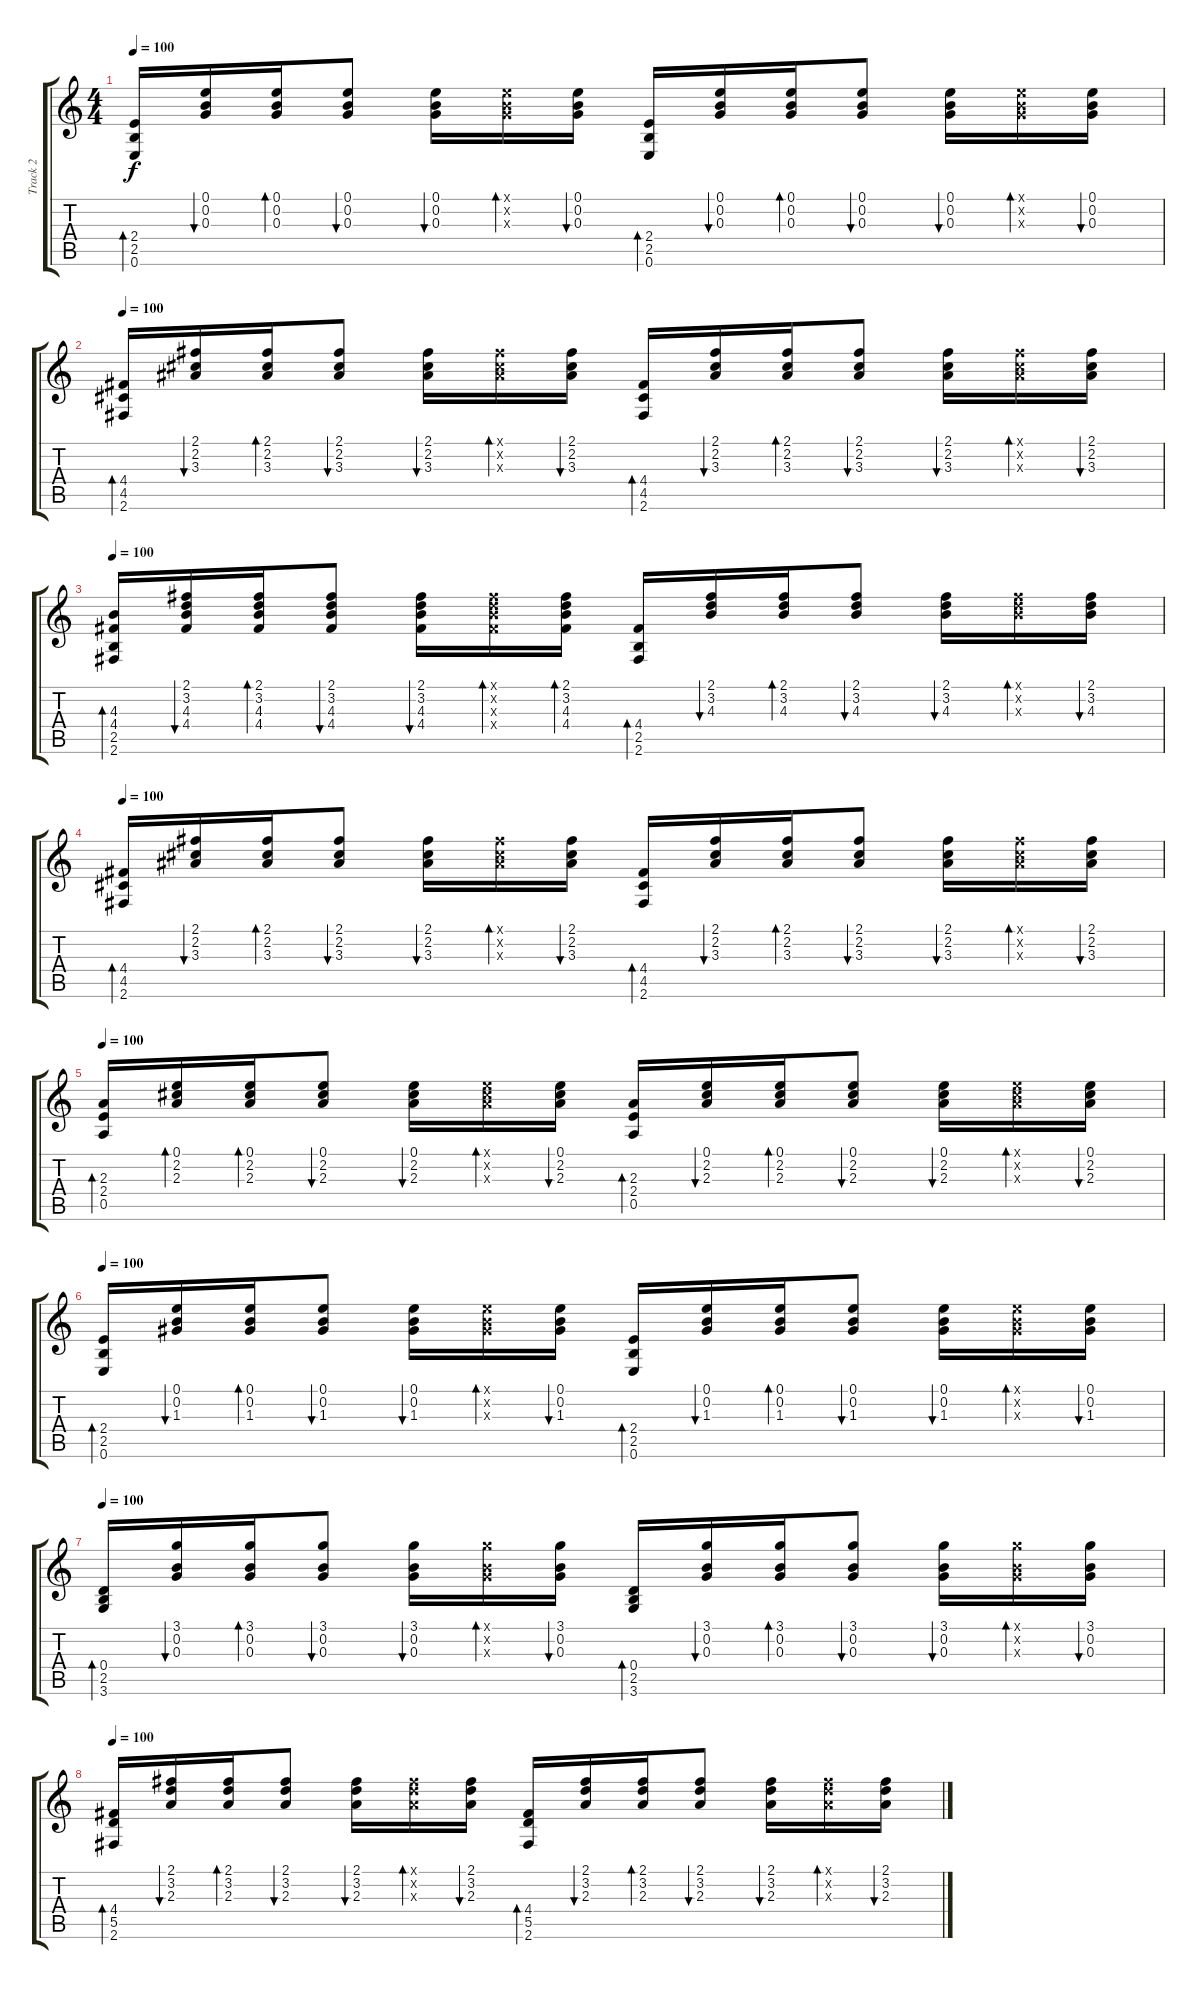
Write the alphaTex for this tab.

\track ("Track 2" "Track 2") {instrument acousticguitarnylon}
\staff {score tabs}
\tuning (E4 B3 G3 D3 A2 E2) {hide}
\ts (4 4)
\tempo 100
\clef g2
\ks c
(2.4 2.5 0.6).16{bd 60 dy f} (0.1 0.2 0.3).16{bu 60} (0.1 0.2 0.3).16{bd 60} (0.1 0.2 0.3).8{bu 60} (0.1 0.2 0.3).16{bu 60} (0.1{x} 0.2{x} 0.3{x}).16{bd 60} (0.1 0.2 0.3).16{bu 60} (2.4 2.5 0.6).16{bd 60} (0.1 0.2 0.3).16{bu 60} (0.1 0.2 0.3).16{bd 60} (0.1 0.2 0.3).8{bu 60} (0.1 0.2 0.3).16{bu 60} (0.1{x} 0.2{x} 0.3{x}).16{bd 60} (0.1 0.2 0.3).16{bu 60} |
\tempo 100
(4.4 4.5 2.6).16{bd 60} (2.1 2.2 3.3).16{bu 60} (2.1 2.2 3.3).16{bd 60} (2.1 2.2 3.3).8{bu 60} (2.1 2.2 3.3).16{bu 60} (2.1{x} 2.2{x} 3.3{x}).16{bd 60} (2.1 2.2 3.3).16{bu 60} (4.4 4.5 2.6).16{bd 60} (2.1 2.2 3.3).16{bu 60} (2.1 2.2 3.3).16{bd 60} (2.1 2.2 3.3).8{bu 60} (2.1 2.2 3.3).16{bu 60} (2.1{x} 2.2{x} 3.3{x}).16{bd 60} (2.1 2.2 3.3).16{bu 60} |
\tempo 100
(4.3 4.4 2.5 2.6).16{bd 60} (2.1 3.2 4.3 4.4).16{bu 60} (2.1 3.2 4.3 4.4).16{bd 60} (2.1 3.2 4.3 4.4).8{bu 60} (2.1 3.2 4.3 4.4).16{bu 60} (2.1{x} 3.2{x} 4.3{x} 4.4{x}).16{bd 60} (2.1 3.2 4.3 4.4).16{bd 60} (4.4 2.5 2.6).16{bd 60} (2.1 3.2 4.3).16{bu 60} (2.1 3.2 4.3).16{bd 60} (2.1 3.2 4.3).8{bu 60} (2.1 3.2 4.3).16{bu 60} (2.1{x} 3.2{x} 4.3{x}).16{bd 60} (2.1 3.2 4.3).16{bu 60} |
\tempo 100
(4.4 4.5 2.6).16{bd 60} (2.1 2.2 3.3).16{bu 60} (2.1 2.2 3.3).16{bd 60} (2.1 2.2 3.3).8{bu 60} (2.1 2.2 3.3).16{bu 60} (2.1{x} 2.2{x} 3.3{x}).16{bd 60} (2.1 2.2 3.3).16{bu 60} (4.4 4.5 2.6).16{bd 60} (2.1 2.2 3.3).16{bu 60} (2.1 2.2 3.3).16{bd 60} (2.1 2.2 3.3).8{bu 60} (2.1 2.2 3.3).16{bu 60} (2.1{x} 2.2{x} 3.3{x}).16{bd 60} (2.1 2.2 3.3).16{bu 60} |
\tempo 100
(2.3 2.4 0.5).16{bd 60} (0.1 2.2 2.3).16{bd 60} (0.1 2.2 2.3).16{bd 60} (0.1 2.2 2.3).8{bu 60} (0.1 2.2 2.3).16{bu 60} (0.1{x} 2.2{x} 2.3{x}).16{bd 60} (0.1 2.2 2.3).16{bu 60} (2.3 2.4 0.5).16{bd 60} (0.1 2.2 2.3).16{bu 60} (0.1 2.2 2.3).16{bd 60} (0.1 2.2 2.3).8{bu 60} (0.1 2.2 2.3).16{bu 60} (0.1{x} 2.2{x} 2.3{x}).16{bd 60} (0.1 2.2 2.3).16{bu 60} |
\tempo 100
(2.4 2.5 0.6).16{bd 60} (0.1 0.2 1.3).16{bu 60} (0.1 0.2 1.3).16{bd 60} (0.1 0.2 1.3).8{bu 60} (0.1 0.2 1.3).16{bu 60} (0.1{x} 0.2{x} 1.3{x}).16{bd 60} (0.1 0.2 1.3).16{bu 60} (2.4 2.5 0.6).16{bd 60} (0.1 0.2 1.3).16{bu 60} (0.1 0.2 1.3).16{bd 60} (0.1 0.2 1.3).8{bu 60} (0.1 0.2 1.3).16{bu 60} (0.1{x} 0.2{x} 1.3{x}).16{bd 60} (0.1 0.2 1.3).16{bu 60} |
\tempo 100
(0.4 2.5 3.6).16{bd 60} (3.1 0.2 0.3).16{bu 60} (3.1 0.2 0.3).16{bd 60} (3.1 0.2 0.3).8{bu 60} (3.1 0.2 0.3).16{bu 60} (3.1{x} 0.2{x} 0.3{x}).16{bd 60} (3.1 0.2 0.3).16{bu 60} (0.4 2.5 3.6).16{bd 60} (3.1 0.2 0.3).16{bu 60} (3.1 0.2 0.3).16{bd 60} (3.1 0.2 0.3).8{bu 60} (3.1 0.2 0.3).16{bu 60} (3.1{x} 0.2{x} 0.3{x}).16{bd 60} (3.1 0.2 0.3).16{bu 60} |
\tempo 100
(4.4 5.5 2.6).16{bd 60} (2.1 3.2 2.3).16{bu 60} (2.1 3.2 2.3).16{bd 60} (2.1 3.2 2.3).8{bu 60} (2.1 3.2 2.3).16{bu 60} (2.1{x} 3.2{x} 2.3{x}).16{bd 60} (2.1 3.2 2.3).16{bu 60} (4.4 5.5 2.6).16{bd 60} (2.1 3.2 2.3).16{bu 60} (2.1 3.2 2.3).16{bd 60} (2.1 3.2 2.3).8{bu 60} (2.1 3.2 2.3).16{bu 60} (2.1{x} 3.2{x} 2.3{x}).16{bd 60} (2.1 3.2 2.3).16{bu 60}
